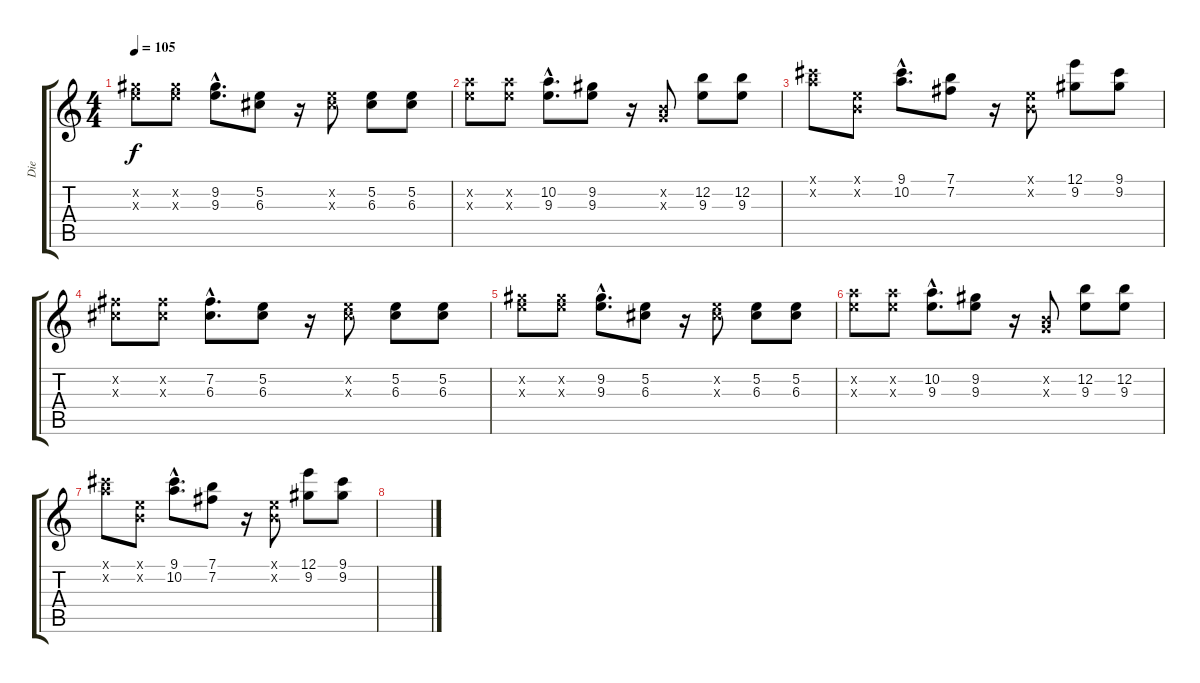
\track ("Die" "Die") {instrument acousticguitarsteel}
\staff {score tabs}
\tuning (E4 B3 G3 D3 A2 E2) {hide}
\ts (4 4)
\tempo 105
\clef g2
\ks c
(9.2{x} 9.3{x}).8{dy f} (9.2{x} 9.3{x}).8 (9.2{hac} 9.3{hac}).8{d} (5.2 6.3).8 r.16 (5.2{x} 6.3{x}).8 (5.2 6.3).8 (5.2 6.3).8 |
(10.2{x} 9.3{x}).8 (10.2{x} 9.3{x}).8 (10.2{hac} 9.3{hac}).8{d} (9.2 9.3).8 r.16 (0.2{x} 0.3{x}).8 (12.2 9.3).8 (12.2 9.3).8 |
(9.1{x} 10.2{x}).8 (0.1{x} 0.2{x}).8 (9.1{hac} 10.2{hac}).8{d} (7.1 7.2).8 r.16 (0.1{x} 0.2{x}).8 (12.1 9.2).8 (9.1 9.2).8 |
(7.2{x} 6.3{x}).8 (7.2{x} 6.3{x}).8 (7.2{hac} 6.3{hac}).8{d} (5.2 6.3).8 r.16 (5.2{x} 6.3{x}).8 (5.2 6.3).8 (5.2 6.3).8 |
(9.2{x} 9.3{x}).8 (9.2{x} 9.3{x}).8 (9.2{hac} 9.3{hac}).8{d} (5.2 6.3).8 r.16 (5.2{x} 6.3{x}).8 (5.2 6.3).8 (5.2 6.3).8 |
(10.2{x} 9.3{x}).8 (10.2{x} 9.3{x}).8 (10.2{hac} 9.3{hac}).8{d} (9.2 9.3).8 r.16 (0.2{x} 0.3{x}).8 (12.2 9.3).8 (12.2 9.3).8 |
(9.1{x} 10.2{x}).8 (0.1{x} 0.2{x}).8 (9.1{hac} 10.2{hac}).8{d} (7.1 7.2).8 r.16 (0.1{x} 0.2{x}).8 (12.1 9.2).8 (9.1 9.2).8 |
\section ("" "")
